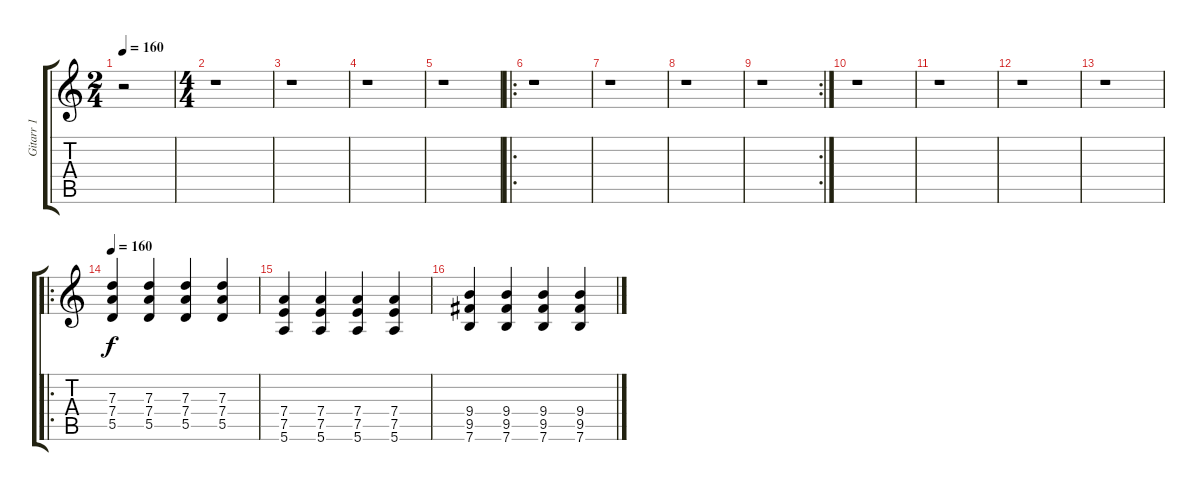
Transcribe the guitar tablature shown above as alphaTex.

\track ("Gitarr 1" "Gitarr 1") {instrument electricguitarclean}
\staff {score tabs}
\tuning (E4 B3 G3 D3 A2 E2) {hide}
\ts (2 4)
\tempo 160
\clef g2
\ks c
r.2{dy f instrument electricguitarclean} |
\ts (4 4)
r.1 |
r.1 |
r.1 |
r.1 |
\ro
r.1 |
r.1 |
r.1 |
\rc 2
r.1 |
r.1 |
r.1 |
r.1 |
r.1 |
\ro
\tempo 170
\tempo 160
(7.3 7.4 5.5).4 (7.3 7.4 5.5).4 (7.3 7.4 5.5).4 (7.3 7.4 5.5).4 |
(7.4 7.5 5.6).4 (7.4 7.5 5.6).4 (7.4 7.5 5.6).4 (7.4 7.5 5.6).4 |
(9.4 9.5 7.6).4 (9.4 9.5 7.6).4 (9.4 9.5 7.6).4 (9.4 9.5 7.6).4
